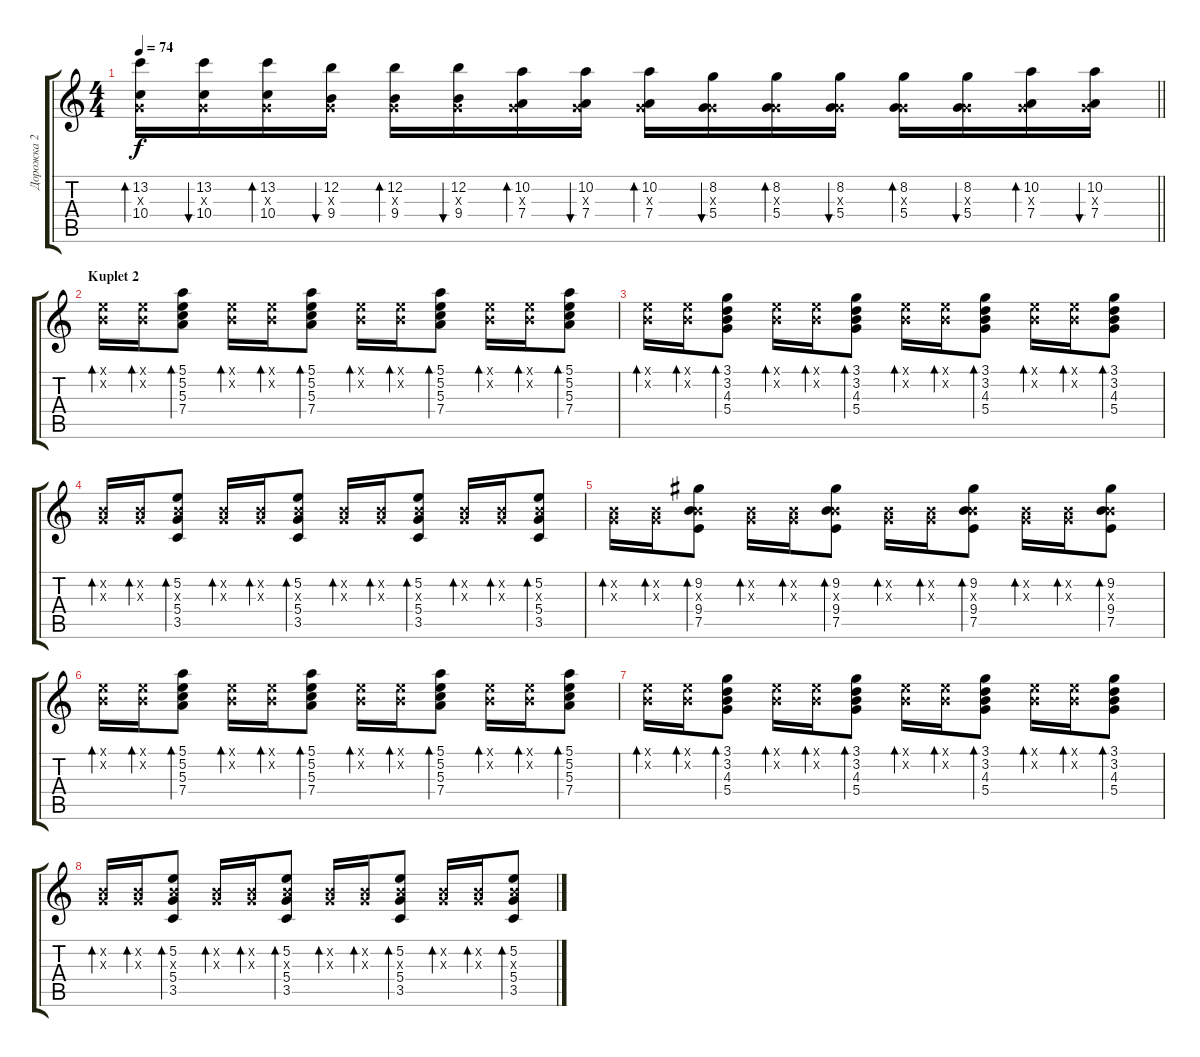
\track ("Дорожка 2" "Дорожка 2") {instrument acousticguitarsteel}
\staff {score tabs}
\tuning (E4 B3 G3 D3 A2 E2) {hide}
\ts (4 4)
\tempo 74
\clef g2
\barLineRight lightlight
\ks c
(13.2 0.3{x} 10.4).16{bd 30 dy f} (13.2 0.3{x} 10.4).16{bu 30} (13.2 0.3{x} 10.4).16{bd 30} (12.2 0.3{x} 9.4).16{bu 30} (12.2 0.3{x} 9.4).16{bd 30} (12.2 0.3{x} 9.4).16{bu 30} (10.2 0.3{x} 7.4).16{bd 30} (10.2 0.3{x} 7.4).16{bu 30} (10.2 0.3{x} 7.4).16{bd 30} (8.2 0.3{x} 5.4).16{bu 30} (8.2 0.3{x} 5.4).16{bd 30} (8.2 0.3{x} 5.4).16{bu 30} (8.2 0.3{x} 5.4).16{bd 30} (8.2 0.3{x} 5.4).16{bu 30} (10.2 0.3{x} 7.4).16{bd 30} (10.2 0.3{x} 7.4).16{bu 30} |
\section ("" "Kuplet 2")
(0.1{x} 0.2{x}).16{bd 30} (0.1{x} 0.2{x}).16{bd 30} (5.1 5.2 5.3 7.4).8{bd 30} (0.1{x} 0.2{x}).16{bd 30} (0.1{x} 0.2{x}).16{bd 30} (5.1 5.2 5.3 7.4).8{bd 30} (0.1{x} 0.2{x}).16{bd 30} (0.1{x} 0.2{x}).16{bd 30} (5.1 5.2 5.3 7.4).8{bd 30} (0.1{x} 0.2{x}).16{bd 30} (0.1{x} 0.2{x}).16{bd 30} (5.1 5.2 5.3 7.4).8{bd 30} |
(0.1{x} 0.2{x}).16{bd 30} (0.1{x} 0.2{x}).16{bd 30} (3.1 3.2 4.3 5.4).8{bd 30} (0.1{x} 0.2{x}).16{bd 30} (0.1{x} 0.2{x}).16{bd 30} (3.1 3.2 4.3 5.4).8{bd 30} (0.1{x} 0.2{x}).16{bd 30} (0.1{x} 0.2{x}).16{bd 30} (3.1 3.2 4.3 5.4).8{bd 30} (0.1{x} 0.2{x}).16{bd 30} (0.1{x} 0.2{x}).16{bd 30} (3.1 3.2 4.3 5.4).8{bd 30} |
(0.2{x} 0.3{x}).16{bd 30} (0.2{x} 0.3{x}).16{bd 30} (5.2 4.3{x} 5.4 3.5).8{bd 30} (0.2{x} 0.3{x}).16{bd 30} (0.2{x} 0.3{x}).16{bd 30} (5.2 4.3{x} 5.4 3.5).8{bd 30} (0.2{x} 0.3{x}).16{bd 30} (0.2{x} 0.3{x}).16{bd 30} (5.2 4.3{x} 5.4 3.5).8{bd 30} (0.2{x} 0.3{x}).16{bd 30} (0.2{x} 0.3{x}).16{bd 30} (5.2 4.3{x} 5.4 3.5).8{bd 30} |
(0.2{x} 0.3{x}).16{bd 30} (0.2{x} 0.3{x}).16{bd 30} (9.2 4.3{x} 9.4 7.5).8{bd 30} (0.2{x} 0.3{x}).16{bd 30} (0.2{x} 0.3{x}).16{bd 30} (9.2 4.3{x} 9.4 7.5).8{bd 30} (0.2{x} 0.3{x}).16{bd 30} (0.2{x} 0.3{x}).16{bd 30} (9.2 4.3{x} 9.4 7.5).8{bd 30} (0.2{x} 0.3{x}).16{bd 30} (0.2{x} 0.3{x}).16{bd 30} (9.2 4.3{x} 9.4 7.5).8{bd 30} |
(0.1{x} 0.2{x}).16{bd 30} (0.1{x} 0.2{x}).16{bd 30} (5.1 5.2 5.3 7.4).8{bd 30} (0.1{x} 0.2{x}).16{bd 30} (0.1{x} 0.2{x}).16{bd 30} (5.1 5.2 5.3 7.4).8{bd 30} (0.1{x} 0.2{x}).16{bd 30} (0.1{x} 0.2{x}).16{bd 30} (5.1 5.2 5.3 7.4).8{bd 30} (0.1{x} 0.2{x}).16{bd 30} (0.1{x} 0.2{x}).16{bd 30} (5.1 5.2 5.3 7.4).8{bd 30} |
(0.1{x} 0.2{x}).16{bd 30} (0.1{x} 0.2{x}).16{bd 30} (3.1 3.2 4.3 5.4).8{bd 30} (0.1{x} 0.2{x}).16{bd 30} (0.1{x} 0.2{x}).16{bd 30} (3.1 3.2 4.3 5.4).8{bd 30} (0.1{x} 0.2{x}).16{bd 30} (0.1{x} 0.2{x}).16{bd 30} (3.1 3.2 4.3 5.4).8{bd 30} (0.1{x} 0.2{x}).16{bd 30} (0.1{x} 0.2{x}).16{bd 30} (3.1 3.2 4.3 5.4).8{bd 30} |
(0.2{x} 0.3{x}).16{bd 30} (0.2{x} 0.3{x}).16{bd 30} (5.2 4.3{x} 5.4 3.5).8{bd 30} (0.2{x} 0.3{x}).16{bd 30} (0.2{x} 0.3{x}).16{bd 30} (5.2 4.3{x} 5.4 3.5).8{bd 30} (0.2{x} 0.3{x}).16{bd 30} (0.2{x} 0.3{x}).16{bd 30} (5.2 4.3{x} 5.4 3.5).8{bd 30} (0.2{x} 0.3{x}).16{bd 30} (0.2{x} 0.3{x}).16{bd 30} (5.2 4.3{x} 5.4 3.5).8{bd 30}
